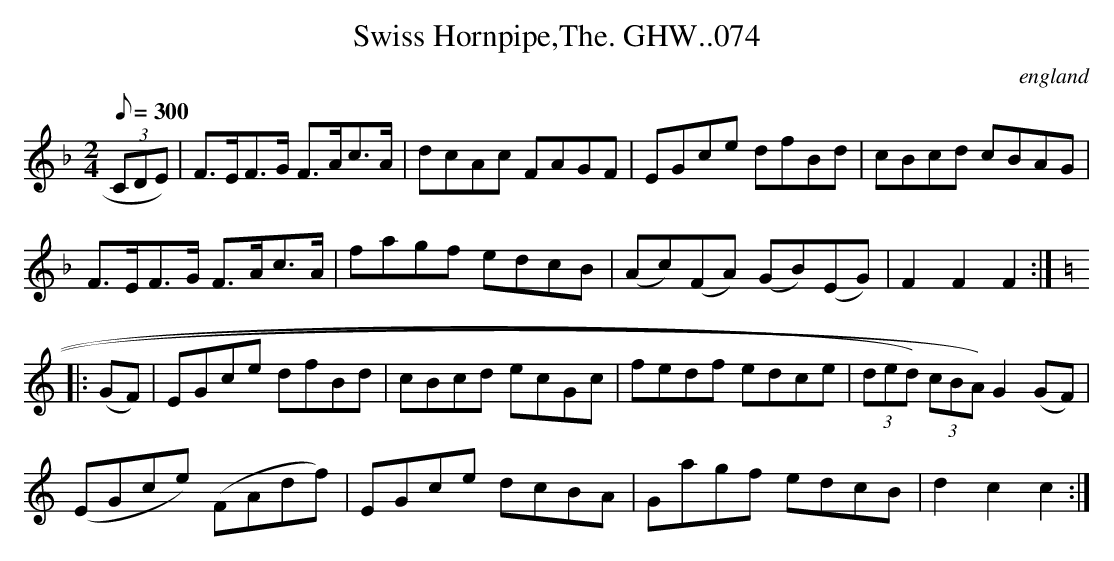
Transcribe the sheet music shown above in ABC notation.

X:1
T:Swiss Hornpipe,The. GHW..074
O:england
M:2/4
L:1/8
Q:300
K:F
(3CDE)|F>EF>G F>Ac>A|dcAc FAGF|EGce dfBd|cBcd cBAG|
F>EF>G F>Ac>A|fagf edcB|(Ac)(FA) (GB)(EG)|F2F2F2:|
K:C
|:(GF)|EGce dfBd|cBcd ecGc|fedf edce|(3ded) (3cBA) G2 (GF)|
(EGce) (FAdf)|EGce dcBA|Gagf edcB|d2c2c2:|]
